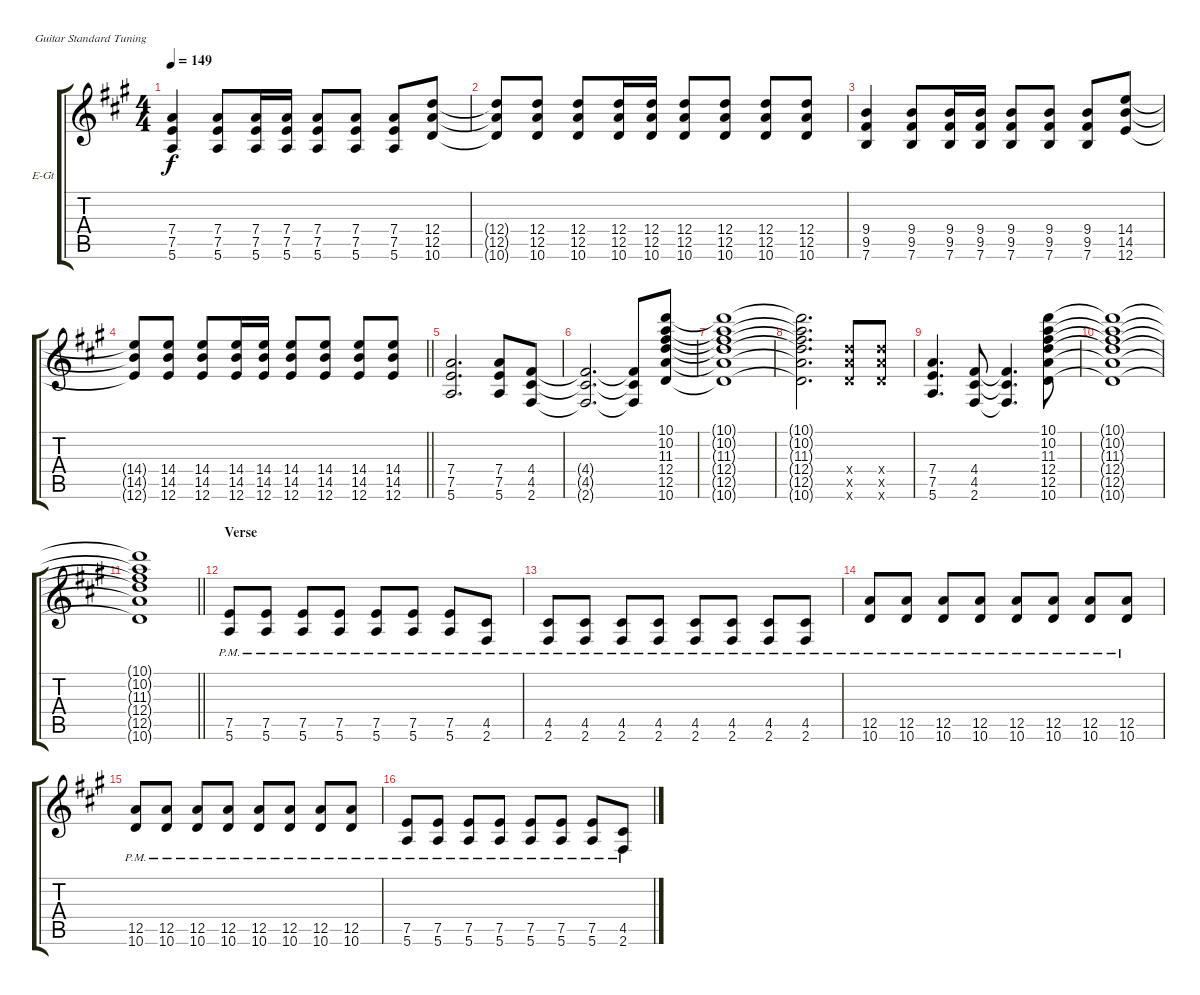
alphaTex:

\defaultSystemsLayout 4
\bracketExtendMode groupsimilarinstruments
\firstSystemTrackNameOrientation horizontal
\otherSystemsTrackNameOrientation horizontal
\track ("Guitar 1" "E-Gt") {instrument distortionguitar}
\staff {score tabs}
\tuning (E4 B3 G3 D3 A2 E2)
\ts (4 4)
\tempo 149
\clef g2
\ks a
(5.6 7.5 7.4).4{dy f} (5.6 7.5 7.4).8 (5.6 7.5 7.4).16 (5.6 7.5 7.4).16 (5.6 7.5 7.4).8 (5.6 7.5 7.4).8 (5.6 7.5 7.4).8 (10.6 12.5 12.4).8 |
(10.6{t} 12.5{t} 12.4{t}).8 (10.6 12.5 12.4).8 (10.6 12.5 12.4).8 (10.6 12.5 12.4).16 (10.6 12.5 12.4).16 (10.6 12.5 12.4).8 (10.6 12.5 12.4).8 (10.6 12.5 12.4).8 (10.6 12.5 12.4).8 |
(7.6 9.5 9.4).4 (7.6 9.5 9.4).8 (7.6 9.5 9.4).16 (7.6 9.5 9.4).16 (7.6 9.5 9.4).8 (7.6 9.5 9.4).8 (7.6 9.5 9.4).8 (14.4 14.5 12.6).8 |
\barLineRight lightlight
(14.4{t} 14.5{t} 12.6{t}).8 (14.4 14.5 12.6).8 (14.4 14.5 12.6).8 (14.4 14.5 12.6).16 (14.4 14.5 12.6).16 (14.4 14.5 12.6).8 (14.4 14.5 12.6).8 (14.4 14.5 12.6).8 (14.4 14.5 12.6).8 |
(5.6 7.5 7.4).2{d} (5.6 7.5 7.4).8 (4.4 4.5 2.6).8 |
(4.4{t} 4.5{t} 2.6{t}).2{d} (4.4{t} 4.5{t} 2.6{t}).8 (10.6 12.5 12.4 11.3 10.2 10.1).8 |
(12.5{t} 12.4{t} 10.6{t} 11.3{t} 10.2{t} 10.1{t}).1 |
(10.6{t} 12.5{t} 12.4{t} 10.1{t} 10.2{t} 11.3{t}).2{d} (12.4{x} 12.5{x} 10.6{x}).8 (12.4{x} 12.5{x} 10.6{x}).8 |
(5.6 7.5 7.4).4{d} (2.6 4.5 4.4).8 (2.6{t} 4.5{t} 4.4{t}).4{d} (10.6 12.5 12.4 11.3 10.2 10.1).8 |
(10.6{t} 12.5{t} 12.4{t} 10.1{t} 10.2{t} 11.3{t}).1 |
\barLineRight lightlight
(10.6{t} 12.5{t} 12.4{t} 10.1{t} 10.2{t} 11.3{t}).1 |
\section ("" "Verse")
(5.6{pm} 7.5{pm}).8 (5.6{pm} 7.5{pm}).8 (5.6{pm} 7.5{pm}).8 (5.6{pm} 7.5{pm}).8 (5.6{pm} 7.5{pm}).8 (5.6{pm} 7.5{pm}).8 (5.6{pm} 7.5{pm}).8 (2.6{pm} 4.5{pm}).8 |
(4.5{pm} 2.6{pm}).8 (4.5{pm} 2.6{pm}).8 (4.5{pm} 2.6{pm}).8 (4.5{pm} 2.6{pm}).8 (4.5{pm} 2.6{pm}).8 (4.5{pm} 2.6{pm}).8 (4.5{pm} 2.6{pm}).8 (4.5{pm} 2.6{pm}).8 |
(10.6{pm} 12.5{pm}).8 (10.6{pm} 12.5{pm}).8 (10.6{pm} 12.5{pm}).8 (10.6{pm} 12.5{pm}).8 (10.6{pm} 12.5{pm}).8 (10.6{pm} 12.5{pm}).8 (10.6{pm} 12.5{pm}).8 (10.6{pm} 12.5{pm}).8 |
(10.6{pm} 12.5{pm}).8 (10.6{pm} 12.5{pm}).8 (10.6{pm} 12.5{pm}).8 (10.6{pm} 12.5{pm}).8 (10.6{pm} 12.5{pm}).8 (10.6{pm} 12.5{pm}).8 (10.6{pm} 12.5{pm}).8 (10.6{pm} 12.5{pm}).8 |
(5.6{pm} 7.5{pm}).8 (5.6{pm} 7.5{pm}).8 (5.6{pm} 7.5{pm}).8 (5.6{pm} 7.5{pm}).8 (5.6{pm} 7.5{pm}).8 (5.6{pm} 7.5{pm}).8 (5.6{pm} 7.5{pm}).8 (2.6{pm} 4.5{pm}).8
